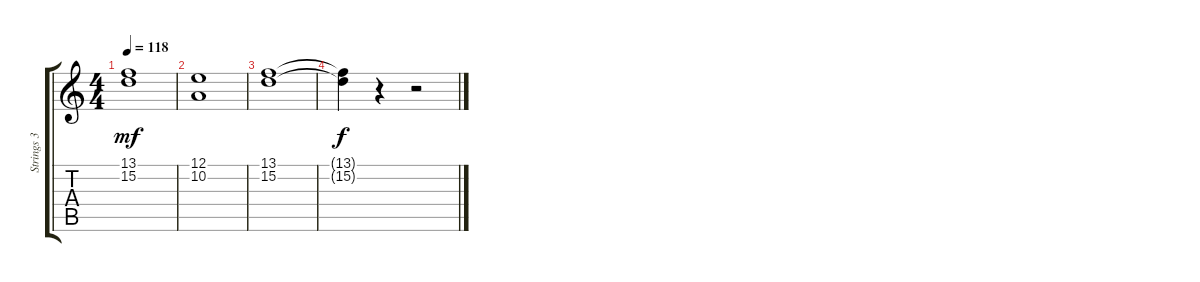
\track ("Strings 3" "Strings 3") {instrument stringensemble1}
\staff {score tabs}
\tuning (E4 B3 G3 D3 A2 E2) {hide}
\ts (4 4)
\tempo 118
\clef g2
\ks c
(13.1 15.2).1{dy mf} |
(12.1 10.2).1 |
(13.1 15.2).1 |
(13.1{t} 15.2{t}).4{dy f volume 2} r.4 r.2
